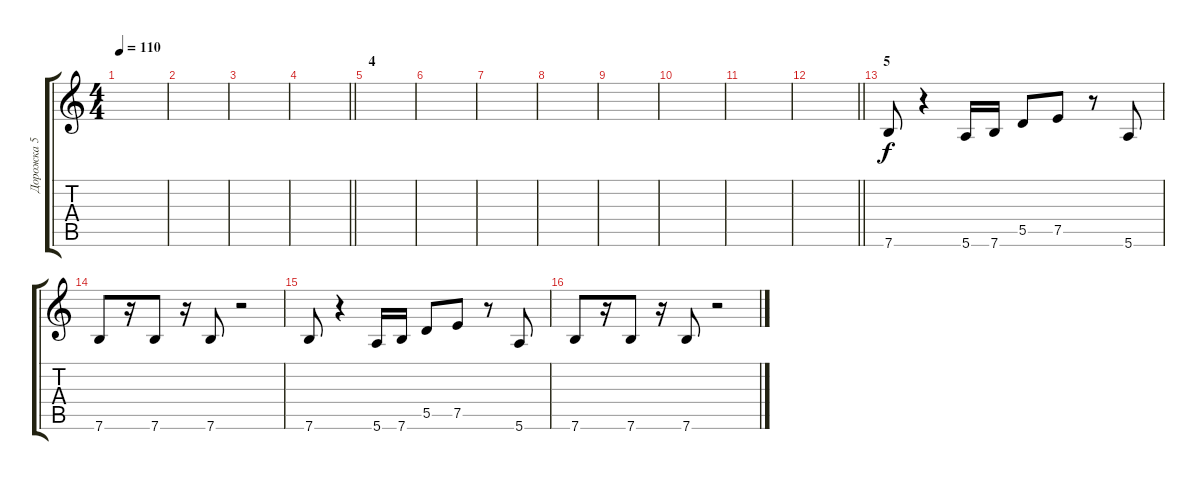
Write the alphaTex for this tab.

\track ("Дорожка 5" "Дорожка 5") {instrument electricguitarmuted}
\staff {score tabs}
\tuning (E4 B3 G3 D3 A2 E2) {hide}
\ts (4 4)
\tempo 110
\clef g2
\ks c
|
|
|
\barLineRight lightlight
|
\section ("" "4")
|
|
|
|
|
|
|
\barLineRight lightlight
|
\section ("" "5")
7.6.8{instrument distortionguitar} r.4 5.6.16 7.6.16 5.5.8 7.5.8 r.8 5.6.8 |
7.6.8 r.16 7.6.8 r.16 7.6.8 r.2 |
7.6.8 r.4 5.6.16 7.6.16 5.5.8 7.5.8 r.8 5.6.8 |
7.6.8 r.16 7.6.8 r.16 7.6.8 r.2
